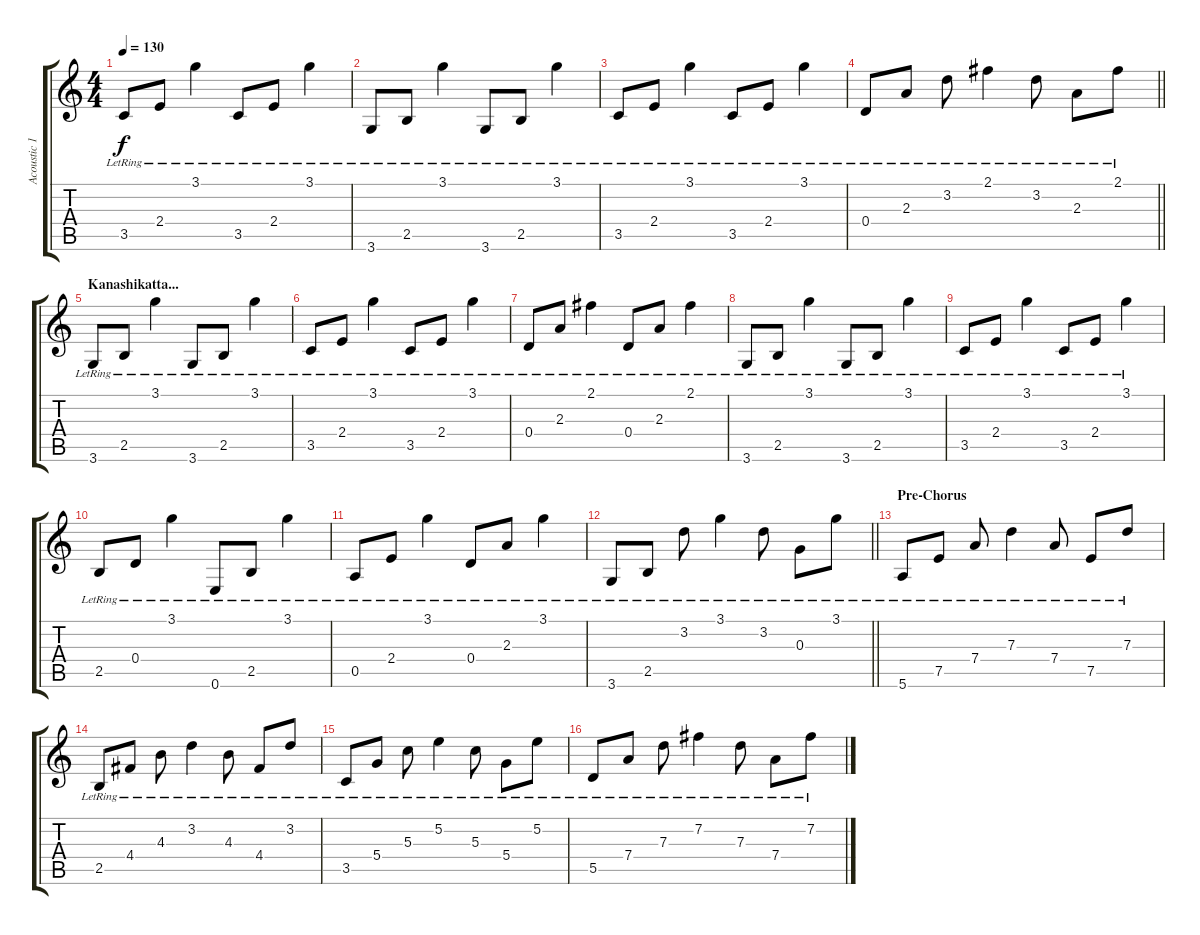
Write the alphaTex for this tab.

\track ("Acoustic 1" "Acoustic 1") {instrument acousticguitarsteel}
\staff {score tabs}
\tuning (E4 B3 G3 D3 A2 E2) {hide}
\ts (4 4)
\tempo 130
\clef g2
\ks c
3.5{lr}.8{dy f} 2.4{lr}.8 3.1{lr}.4 3.5{lr}.8 2.4{lr}.8 3.1{lr}.4 |
3.6{lr}.8 2.5{lr}.8 3.1{lr}.4 3.6{lr}.8 2.5{lr}.8 3.1{lr}.4 |
3.5{lr}.8 2.4{lr}.8 3.1{lr}.4 3.5{lr}.8 2.4{lr}.8 3.1{lr}.4 |
\barLineRight lightlight
0.4{lr}.8 2.3{lr}.8 3.2{lr}.8 2.1{lr}.4 3.2{lr}.8 2.3{lr}.8 2.1{lr}.8 |
\section ("" "Kanashikatta...")
3.6{lr}.8 2.5{lr}.8 3.1{lr}.4 3.6{lr}.8 2.5{lr}.8 3.1{lr}.4 |
3.5{lr}.8 2.4{lr}.8 3.1{lr}.4 3.5{lr}.8 2.4{lr}.8 3.1{lr}.4 |
0.4{lr}.8 2.3{lr}.8 2.1{lr}.4 0.4{lr}.8 2.3{lr}.8 2.1{lr}.4 |
3.6{lr}.8 2.5{lr}.8 3.1{lr}.4 3.6{lr}.8 2.5{lr}.8 3.1{lr}.4 |
3.5{lr}.8 2.4{lr}.8 3.1{lr}.4 3.5{lr}.8 2.4{lr}.8 3.1{lr}.4 |
2.5{lr}.8 0.4{lr}.8 3.1{lr}.4 0.6{lr}.8 2.5{lr}.8 3.1{lr}.4 |
0.5{lr}.8 2.4{lr}.8 3.1{lr}.4 0.4{lr}.8 2.3{lr}.8 3.1{lr}.4 |
\barLineRight lightlight
3.6{lr}.8 2.5{lr}.8 3.2{lr}.8 3.1{lr}.4 3.2{lr}.8 0.3{lr}.8 3.1{lr}.8 |
\section ("" "Pre-Chorus")
5.6{lr}.8 7.5{lr}.8 7.4{lr}.8 7.3{lr}.4 7.4{lr}.8 7.5{lr}.8 7.3{lr}.8 |
2.5{lr}.8 4.4{lr}.8 4.3{lr}.8 3.2{lr}.4 4.3{lr}.8 4.4{lr}.8 3.2{lr}.8 |
3.5{lr}.8 5.4{lr}.8 5.3{lr}.8 5.2{lr}.4 5.3{lr}.8 5.4{lr}.8 5.2{lr}.8 |
5.5{lr}.8 7.4{lr}.8 7.3{lr}.8 7.2{lr}.4 7.3{lr}.8 7.4{lr}.8 7.2{lr}.8
